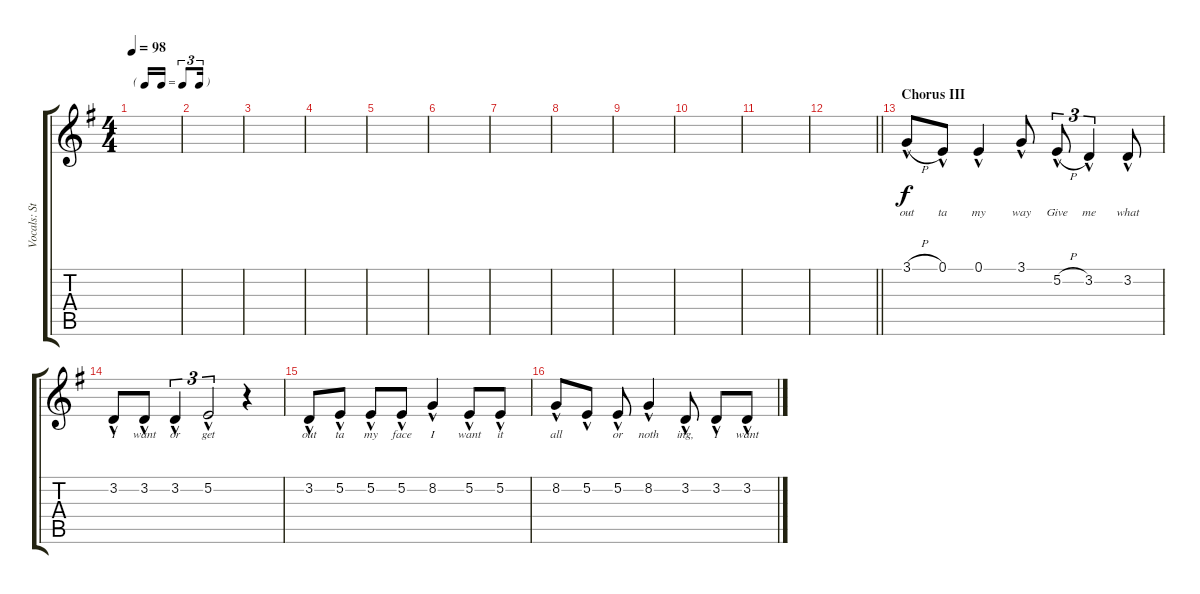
\track ("Vocals: Stephen" "Vocals: St") {instrument lead2sawtooth}
\staff {score tabs}
\tuning (E4 B3 G3 D3 A2 E2) {hide}
\ts (4 4)
\tf triplet16th
\tempo 98
\clef g2
\ks g
|
|
|
|
|
|
|
|
|
|
|
\barLineRight lightlight
|
\section ("" "Chorus III")
3.1{h hac}.8{lyrics (0 "out") lyrics (1 "") lyrics (2 "") lyrics (3 "") lyrics (4 "")} 0.1{hac}.8{lyrics (0 "ta") lyrics (1 "") lyrics (2 "") lyrics (3 "") lyrics (4 "")} 0.1{hac}.4{lyrics (0 "my") lyrics (1 "") lyrics (2 "") lyrics (3 "") lyrics (4 "")} 3.1{hac}.8{lyrics (0 "way") lyrics (1 "") lyrics (2 "") lyrics (3 "") lyrics (4 "")} 5.2{h hac}.8{tu (3 2) lyrics (0 "Give") lyrics (1 "") lyrics (2 "") lyrics (3 "") lyrics (4 "")} 3.2{hac}.4{tu (3 2) lyrics (0 "me") lyrics (1 "") lyrics (2 "") lyrics (3 "") lyrics (4 "")} 3.2{hac}.8{lyrics (0 "what") lyrics (1 "") lyrics (2 "") lyrics (3 "") lyrics (4 "")} |
3.2{hac}.8{lyrics (0 "I") lyrics (1 "") lyrics (2 "") lyrics (3 "") lyrics (4 "")} 3.2{hac}.8{lyrics (0 "want") lyrics (1 "") lyrics (2 "") lyrics (3 "") lyrics (4 "")} 3.2{hac}.4{tu (3 2) lyrics (0 "or") lyrics (1 "") lyrics (2 "") lyrics (3 "") lyrics (4 "")} 5.2{hac}.2{tu (3 2) lyrics (0 "get") lyrics (1 "") lyrics (2 "") lyrics (3 "") lyrics (4 "")} r.4 |
3.2{hac}.8{lyrics (0 "out") lyrics (1 "") lyrics (2 "") lyrics (3 "") lyrics (4 "")} 5.2{hac}.8{lyrics (0 "ta") lyrics (1 "") lyrics (2 "") lyrics (3 "") lyrics (4 "")} 5.2{hac}.8{lyrics (0 "my") lyrics (1 "") lyrics (2 "") lyrics (3 "") lyrics (4 "")} 5.2{hac}.8{lyrics (0 "face") lyrics (1 "") lyrics (2 "") lyrics (3 "") lyrics (4 "")} 8.2{hac}.4{lyrics (0 "I") lyrics (1 "") lyrics (2 "") lyrics (3 "") lyrics (4 "")} 5.2{hac}.8{lyrics (0 "want") lyrics (1 "") lyrics (2 "") lyrics (3 "") lyrics (4 "")} 5.2{hac}.8{lyrics (0 "it") lyrics (1 "") lyrics (2 "") lyrics (3 "") lyrics (4 "")} |
8.2{hac}.8{lyrics (0 "all") lyrics (1 "") lyrics (2 "") lyrics (3 "") lyrics (4 "")} 5.2{hac}.8{lyrics (0 "") lyrics (1 "") lyrics (2 "") lyrics (3 "") lyrics (4 "")} 5.2{hac}.8{lyrics (0 "or") lyrics (1 "") lyrics (2 "") lyrics (3 "") lyrics (4 "")} 8.2{hac}.4{lyrics (0 "noth") lyrics (1 "") lyrics (2 "") lyrics (3 "") lyrics (4 "")} 3.2{hac}.8{lyrics (0 "ing,") lyrics (1 "") lyrics (2 "") lyrics (3 "") lyrics (4 "")} 3.2{hac}.8{lyrics (0 "I") lyrics (1 "") lyrics (2 "") lyrics (3 "") lyrics (4 "")} 3.2{hac}.8{lyrics (0 "want") lyrics (1 "") lyrics (2 "") lyrics (3 "") lyrics (4 "")}
